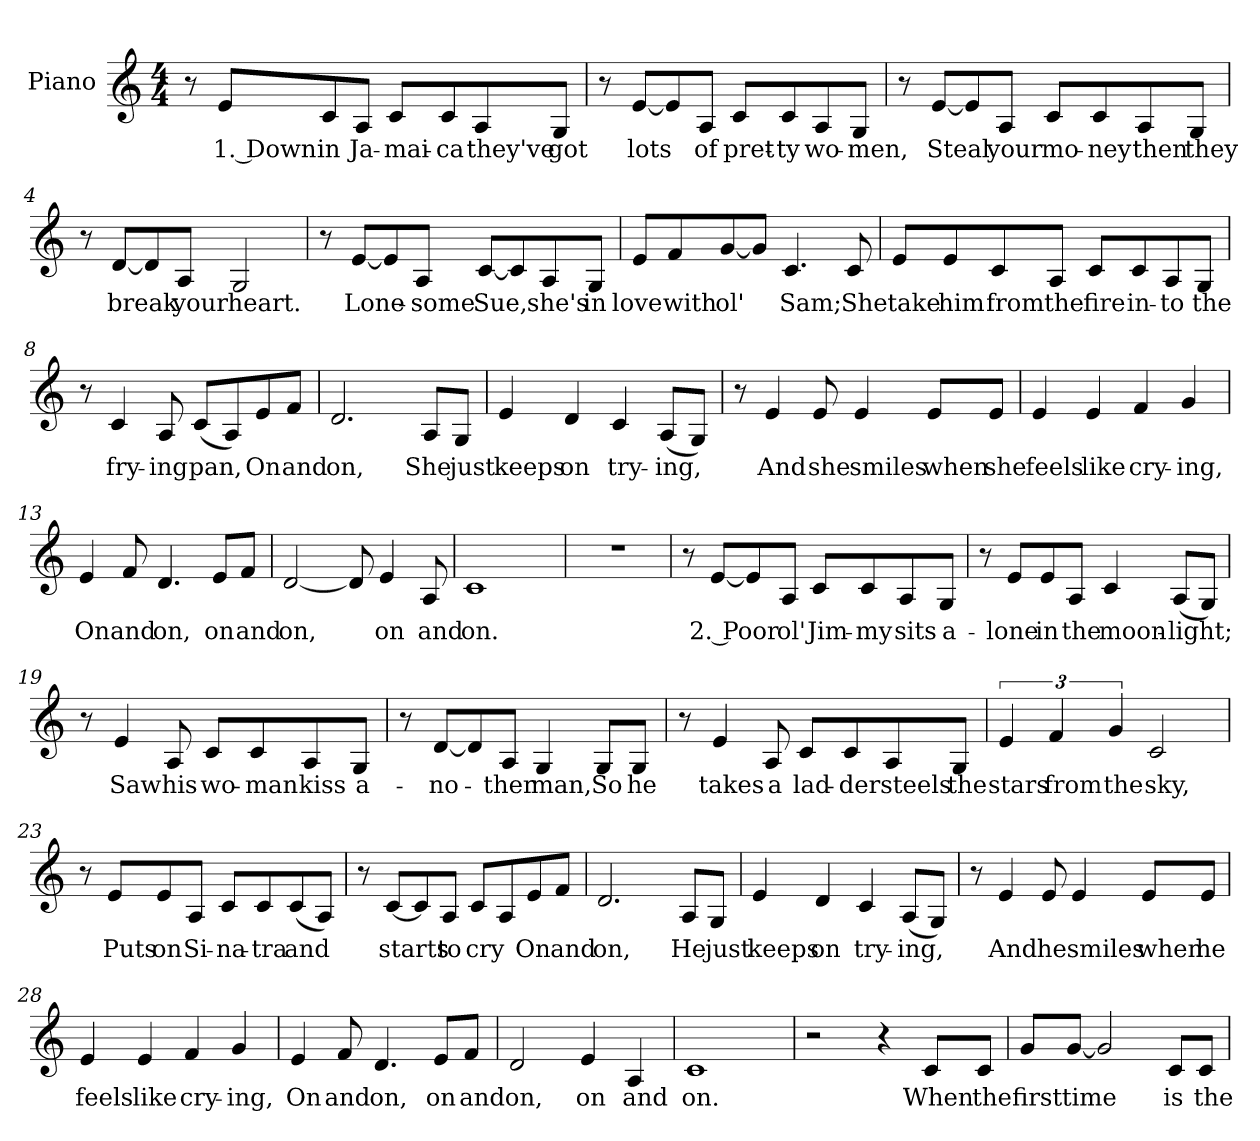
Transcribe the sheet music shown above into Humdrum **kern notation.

**kern	**text
*part1	*part1
*staff1	*staff1
*I"Piano	*
*I'Pno	*
*clefG2	*
*k[]	*
*C:	*
*M4/4	*
=1	=1
8r	.
8e/L	1. Down
8c/	in
8A/J	Ja-
8c/L	-mai-
8c/	-ca
8A/	they've
8G/J	got
=2	=2
8r	.
[8e/L	lots
8e/]	.
8A/J	of
8c/L	pret-
8c/	-ty
8A/	wo-
8G/J	-men,
!!LO:LB:g=z
=3	=3
8r	.
[8e/L	Steal
8e/]	.
8A/J	your
8c/L	mo-
8c/	-ney
8A/	then
8G/J	they
=4	=4
8r	.
[8d/L	break
8d/]	.
8A/J	your
2G/	heart.
=5	=5
8r	.
[8e/L	Lone-
8e/]	.
8A/J	-some
[8c/L	Sue,
8c/]	.
8A/	she's
8G/J	in
!!LO:LB:g=z
=6	=6
8e/L	love
8f/	with
[8g/	ol'
8g/J]	.
4.c/	Sam;
8c/	She
=7	=7
8e/L	take
8e/	him
8c/	from
8A/J	the
8c/L	fire
8c/	in-
8A/	-to
8G/J	the
=8	=8
8r	.
4c/	fry-
8A/	-ing
(8c/L	pan,
8A/)	.
8e/	On
8f/J	and
!!LO:LB:g=z
=9	=9
2.d/	on,
8A/L	She
8G/J	just
=10	=10
4e/	keeps
4d/	on
4c/	try-
(8A/L	-ing,
8G/J)	.
=11	=11
8r	.
4e/	And
8e/	she
4e/	smiles
8e/L	when
8e/J	she
=12	=12
4e/	feels
4e/	like
4f/	cry-
4g/	-ing,
!!LO:LB:g=z
=13	=13
4e/	On
8f/	and
4.d/	on,
8e/L	on
8f/J	and
=14	=14
[2d/	on,
8d/]	.
4e/	on
8A/	and
=15	=15
1c	on.
=16	=16
1r	.
=17	=17
8r	.
[8e/L	2. Poor
8e/]	.
8A/J	ol'
8c/L	Jim-
8c/	-my
8A/	sits
8G/J	a-
!!LO:LB:g=z
=18	=18
8r	.
8e/L	-lone
8e/	in
8A/J	the
4c/	moon-
(8A/L	-light;
8G/J)	.
=19	=19
8r	.
4e/	Saw
8A/	his
8c/L	wo-
8c/	-man
8A/	kiss
8G/J	a-
=20	=20
8r	.
[8d/L	-no-
8d/]	.
8A/J	-ther
4G/	man,
8G/L	So
8G/J	he
!!LO:LB:g=z
=21	=21
8r	.
4e/	takes
8A/	a
8c/L	lad-
8c/	-der
8A/	steels
8G/J	the
=22	=22
6e/	stars
6f/	from
6g/	the
2c/	sky,
=23	=23
8r	.
8e/L	Puts
8e/	on
8A/J	Si-
8c/L	-na-
8c/	-tra
(8c/	and
8A/J)	.
!!LO:LB:g=z
=24	=24
8r	.
[8c/L	starts
8c/]	.
8A/J	to
8c/L	cry
8A/	.
8e/	On
8f/J	and
=25	=25
2.d/	on,
8A/L	He
8G/J	just
=26	=26
4e/	keeps
4d/	on
4c/	try-
(8A/L	-ing,
8G/J)	.
=27	=27
8r	.
4e/	And
8e/	he
4e/	smiles
8e/L	when
8e/J	he
!!LO:PB:g=z
=28	=28
4e/	feels
4e/	like
4f/	cry-
4g/	-ing,
=29	=29
4e/	On
8f/	and
4.d/	on,
8e/L	on
8f/J	and
=30	=30
2d/	on,
4e/	on
4A/	and
=31	=31
1c	on.
=32	=32
2r	.
4r	.
8c/L	When
8c/J	the
=33	=33
8g/L	first
[8g/J	time
2g/]	.
8c/L	is
8c/J	the
=	=
*-	*-
